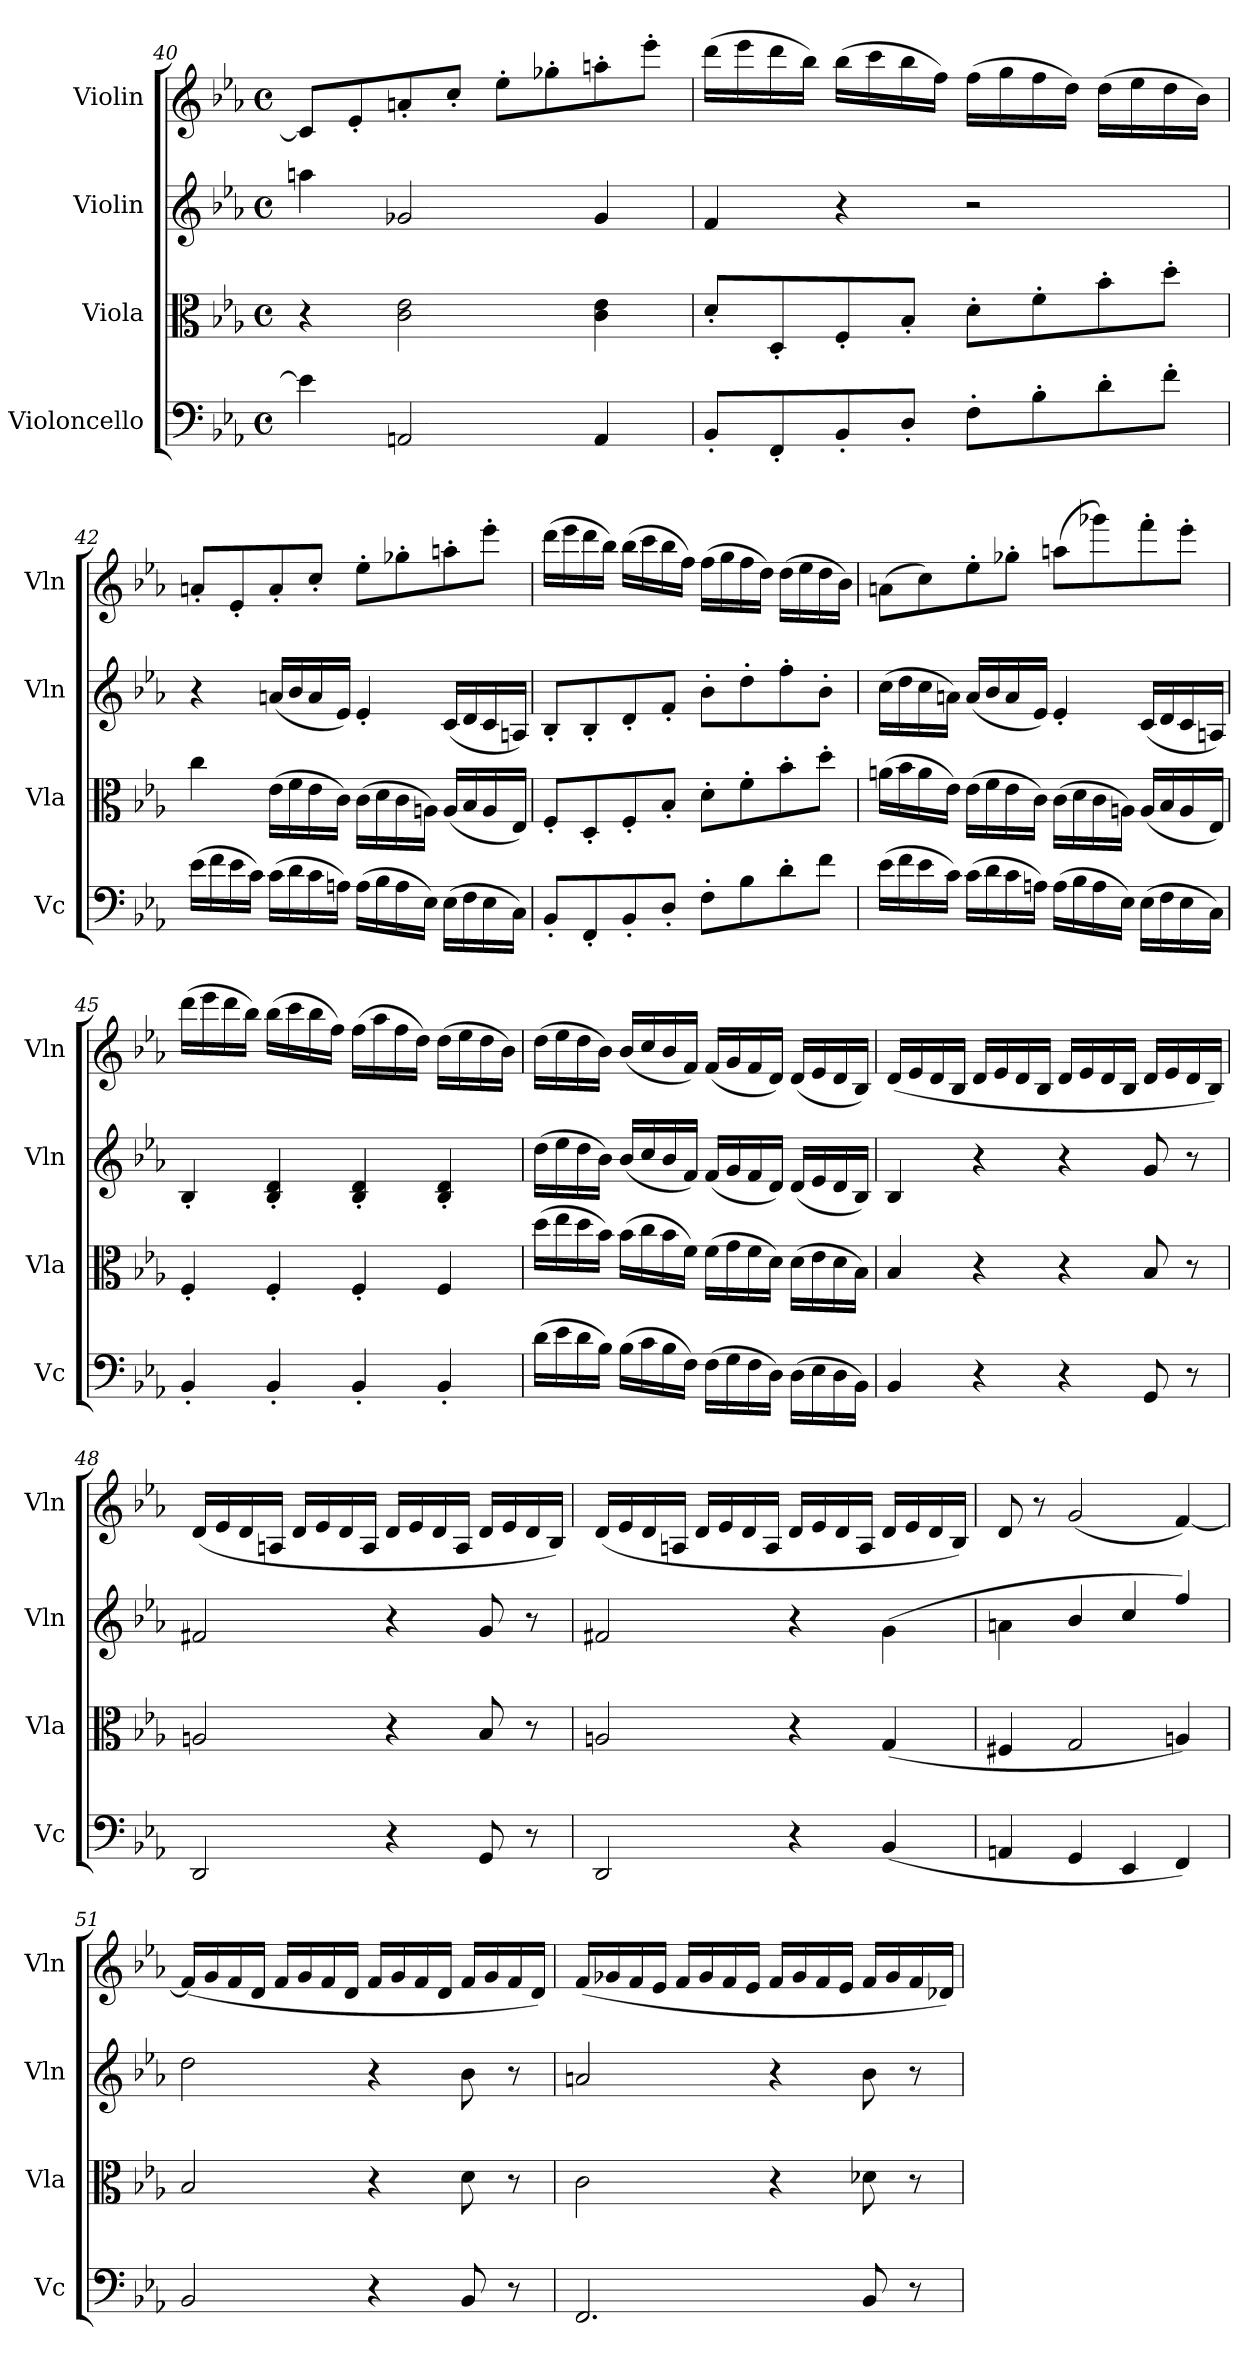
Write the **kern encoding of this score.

**kern	**kern	**kern	**kern
*part4	*part3	*part2	*part1
*staff4	*staff3	*staff2	*staff1
*I"Violoncello	*I"Viola	*I"Violin	*I"Violin
*I'Vc	*I'Vla	*I'Vln	*I'Vln
*clefF4	*clefC3	*clefG2	*clefG2
*k[b-e-a-]	*k[b-e-a-]	*k[b-e-a-]	*k[b-e-a-]
*M4/4	*M4/4	*M4/4	*M4/4
*met(c)	*met(c)	*met(c)	*met(c)
=40	=40	=40	=40
4e-\]	4r	4aan\	8c/L]
.	.	.	8e-'/
2AAn/	2c\ 2e-\	2g-X/	8an'/
.	.	.	8cc'/J
.	.	.	8ee-'\L
.	.	.	8gg-X'\
4AA/	4c\ 4e-\	4g-/	8aan'\
.	.	.	8eee-'\J
=41	=41	=41	=41
8BB-'/L	8d'/L	4f/	(16ddd\LL
.	.	.	16eee-\
8FF'/	8D'/	.	16ddd\
.	.	.	16bb-\JJ)
8BB-'/	8F'/	4r	(16bb-\LL
.	.	.	16ccc\
8D'/J	8B-'/J	.	16bb-\
.	.	.	16ff\JJ)
8F'\L	8d'\L	2r	(16ff\LL
.	.	.	16gg\
8B-'\	8f'\	.	16ff\
.	.	.	16dd\JJ)
8d'\	8b-'\	.	(16dd\LL
.	.	.	16ee-\
8f'\J	8dd'\J	.	16dd\
.	.	.	16b-\JJ)
!!LO:LB:g=z
=42	=42	=42	=42
(16e-\LL	4cc\	4r	8an'/L
16f\	.	.	.
16e-\	.	.	8e-'/
16c\JJ)	.	.	.
(16c\LL	(16e-\LL	(16an/LL	8a'/
16d\	16f\	16b-/	.
16c\	16e-\	16a/	8cc'/J
16An\JJ)	16c\JJ)	16e-/JJ)	.
(16A\LL	(16c\LL	4e-'/	8ee-'\L
16B-\	16d\	.	.
16A\	16c\	.	8gg-X'\
16E-\JJ)	16An\JJ)	.	.
(16E-\LL	(16A/LL	(16c/LL	8aan'\
16F\	16B-/	16d/	.
16E-\	16A/	16c/	8eee-'\J
16C\JJ)	16E-/JJ)	16An/JJ)	.
=43	=43	=43	=43
8BB-'/L	8F'/L	8B-'/L	(16ddd\LL
.	.	.	16eee-\
8FF'/	8D'/	8B-'/	16ddd\
.	.	.	16bb-\JJ)
8BB-'/	8F'/	8d'/	(16bb-\LL
.	.	.	16ccc\
8D'/J	8B-'/J	8f'/J	16bb-\
.	.	.	16ff\JJ)
8F'\L	8d'\L	8b-'\L	(16ff\LL
.	.	.	16gg\
8B-\	8f'\	8dd'\	16ff\
.	.	.	16dd\JJ)
8d'\	8b-'\	8ff'\	(16dd\LL
.	.	.	16ee-\
8f\J	8dd'\J	8b-'\J	16dd\
.	.	.	16b-\JJ)
=44	=44	=44	=44
(16e-\LL	(16an\LL	(16cc\LL	(8an\L
16f\	16b-\	16dd\	.
16e-\	16a\	16cc\	8cc\)
16c\JJ)	16e-\JJ)	16an\JJ)	.
(16c\LL	(16e-\LL	(16a/LL	8ee-'\
16d\	16f\	16b-/	.
16c\	16e-\	16a/	8gg-X'\J
16An\JJ)	16c\JJ)	16e-/JJ)	.
(16A\LL	(16c\LL	4e-'/	(8aan\L
16B-\	16d\	.	.
16A\	16c\	.	8ggg-X\)
16E-\JJ)	16An\JJ)	.	.
(16E-\LL	(16A/LL	(16c/LL	8fff'\
16F\	16B-/	16d/	.
16E-\	16A/	16c/	8eee-'\J
16C\JJ)	16E-/JJ)	16An/JJ)	.
!!LO:LB:g=z
=45	=45	=45	=45
4BB-'/	4F'/	4B-'/	(16ddd\LL
.	.	.	16eee-\
.	.	.	16ddd\
.	.	.	16bb-\JJ)
4BB-'/	4F'/	4B-/' 4d/'	(16bb-\LL
.	.	.	16ccc\
.	.	.	16bb-\
.	.	.	16ff\JJ)
4BB-'/	4F'/	4B-/' 4d/'	(16ff\LL
.	.	.	16aa-\
.	.	.	16ff\
.	.	.	16dd\JJ)
4BB-'/	4F/	4B-/' 4d/'	(16dd\LL
.	.	.	16ee-\
.	.	.	16dd\
.	.	.	16b-\JJ)
=46	=46	=46	=46
(16d\LL	(16dd\LL	(16dd\LL	(16dd\LL
16e-\	16ee-\	16ee-\	16ee-\
16d\	16dd\	16dd\	16dd\
16B-\JJ)	16b-\JJ)	16b-\JJ)	16b-\JJ)
(16B-\LL	(16b-\LL	(16b-/LL	(16b-/LL
16c\	16cc\	16cc/	16cc/
16B-\	16b-\	16b-/	16b-/
16F\JJ)	16f\JJ)	16f/JJ)	16f/JJ)
(16F\LL	(16f\LL	(16f/LL	(16f/LL
16G\	16g\	16g/	16g/
16F\	16f\	16f/	16f/
16D\JJ)	16d\JJ)	16d/JJ)	16d/JJ)
(16D\LL	(16d\LL	(16d/LL	(16d/LL
16E-\	16e-\	16e-/	16e-/
16D\	16d\	16d/	16d/
16BB-\JJ)	16B-\JJ)	16B-/JJ)	16B-/JJ)
=47	=47	=47	=47
4BB-/	4B-/	4B-/	(16d/LL
.	.	.	16e-/
.	.	.	16d/
.	.	.	16B-/JJ
4r	4r	4r	16d/LL
.	.	.	16e-/
.	.	.	16d/
.	.	.	16B-/JJ
4r	4r	4r	16d/LL
.	.	.	16e-/
.	.	.	16d/
.	.	.	16B-/JJ
8GG/	8B-/	8g/	16d/LL
.	.	.	16e-/
8r	8r	8r	16d/
.	.	.	16B-/JJ)
=48	=48	=48	=48
2DD/	2An/	2f#X/	(16d/LL
.	.	.	16e-/
.	.	.	16d/
.	.	.	16An/JJ
.	.	.	16d/LL
.	.	.	16e-/
.	.	.	16d/
.	.	.	16A/JJ
4r	4r	4r	16d/LL
.	.	.	16e-/
.	.	.	16d/
.	.	.	16A/JJ
8GG/	8B-/	8g/	16d/LL
.	.	.	16e-/
8r	8r	8r	16d/
.	.	.	16B-/JJ)
!!LO:PB:g=z
=49	=49	=49	=49
2DD/	2An/	2f#X/	(16d/LL
.	.	.	16e-/
.	.	.	16d/
.	.	.	16An/JJ
.	.	.	16d/LL
.	.	.	16e-/
.	.	.	16d/
.	.	.	16A/JJ
4r	4r	4r	16d/LL
.	.	.	16e-/
.	.	.	16d/
.	.	.	16A/JJ
(4BB-/	(4G/	(4g\	16d/LL
.	.	.	16e-/
.	.	.	16d/
.	.	.	16B-/JJ)
=50	=50	=50	=50
4AAn/	4F#X/	4an\	8d/
.	.	.	8r
4GG/	2G/	4b-/	(2g/
4EE-/	.	4cc/	.
4FF/)	4An/)	4ff/)	[4f/)
=51	=51	=51	=51
2BB-/	2B-/	2dd\	(16f/LL]
.	.	.	16g/
.	.	.	16f/
.	.	.	16d/JJ
.	.	.	16f/LL
.	.	.	16g/
.	.	.	16f/
.	.	.	16d/JJ
4r	4r	4r	16f/LL
.	.	.	16g/
.	.	.	16f/
.	.	.	16d/JJ
8BB-/	8d\	8b-\	16f/LL
.	.	.	16g/
8r	8r	8r	16f/
.	.	.	16d/JJ)
=52	=52	=52	=52
2.FF/	2c\	2an/	(16f/LL
.	.	.	16g-X/
.	.	.	16f/
.	.	.	16e-/JJ
.	.	.	16f/LL
.	.	.	16g-/
.	.	.	16f/
.	.	.	16e-/JJ
.	4r	4r	16f/LL
.	.	.	16g-/
.	.	.	16f/
.	.	.	16e-/JJ
8BB-/	8d-X\	8b-\	16f/LL
.	.	.	16g-/
8r	8r	8r	16f/
.	.	.	16d-X/JJ)
=	=	=	=
*-	*-	*-	*-
